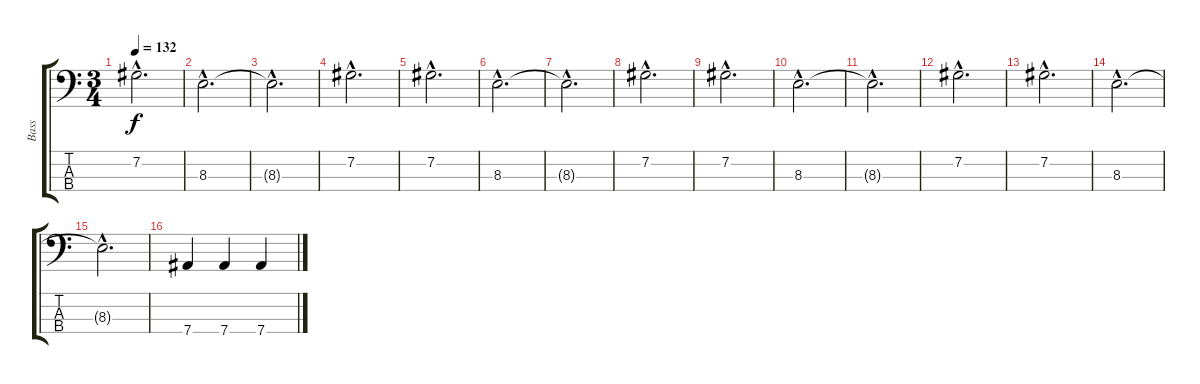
\track ("Bass" "Bass") {instrument electricbassfinger}
\staff {score tabs}
\tuning (Gb2 Db2 Ab1 Eb1) {hide}
\ts (3 4)
\tempo 132
\clef f4
\ks c
7.2{hac}.2{d dy f} |
8.3{hac}.2{d} |
8.3{hac t}.2{d} |
7.2{hac}.2{d} |
7.2{hac}.2{d} |
8.3{hac}.2{d} |
8.3{hac t}.2{d} |
7.2{hac}.2{d} |
7.2{hac}.2{d} |
8.3{hac}.2{d} |
8.3{hac t}.2{d} |
7.2{hac}.2{d} |
7.2{hac}.2{d} |
8.3{hac}.2{d} |
8.3{hac t}.2{d} |
7.4.4 7.4.4 7.4.4
